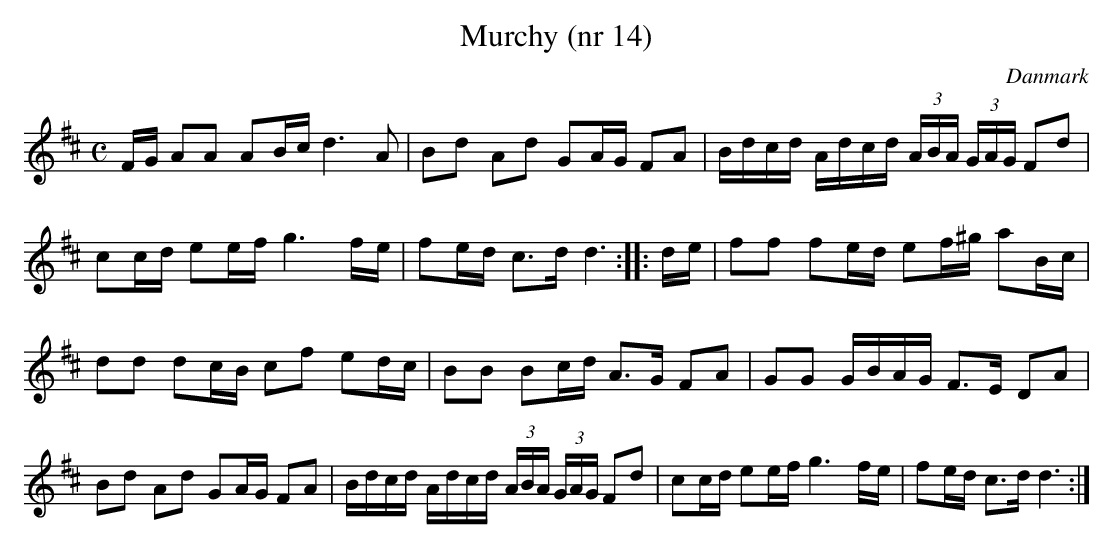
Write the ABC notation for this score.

X:1
T:Murchy (nr 14)
L:1/16
M:C
O:Danmark
K:D
FG A2A2 A2Bc d6 A2 | B2d2 A2d2 G2AG F2A2 |\
Bdcd Adcd (3ABA (3GAG F2d2 | \
c2cd e2ef g6 fe | f2ed c3d d6 :: de |\
f2f2 f2ed  e2f^g a2Bc | d2d2 d2cB  c2f2 e2dc | \
B2B2 B2cd  A3G   F2A2 | G2G2 GBAG  F3E  D2A2 |
B2d2 A2d2  G2AG  F2A2 | Bdcd Adcd  (3ABA (3GAG  F2d2 |\
c2cd e2ef  g6      fe | f2ed c3d   d6 :|
